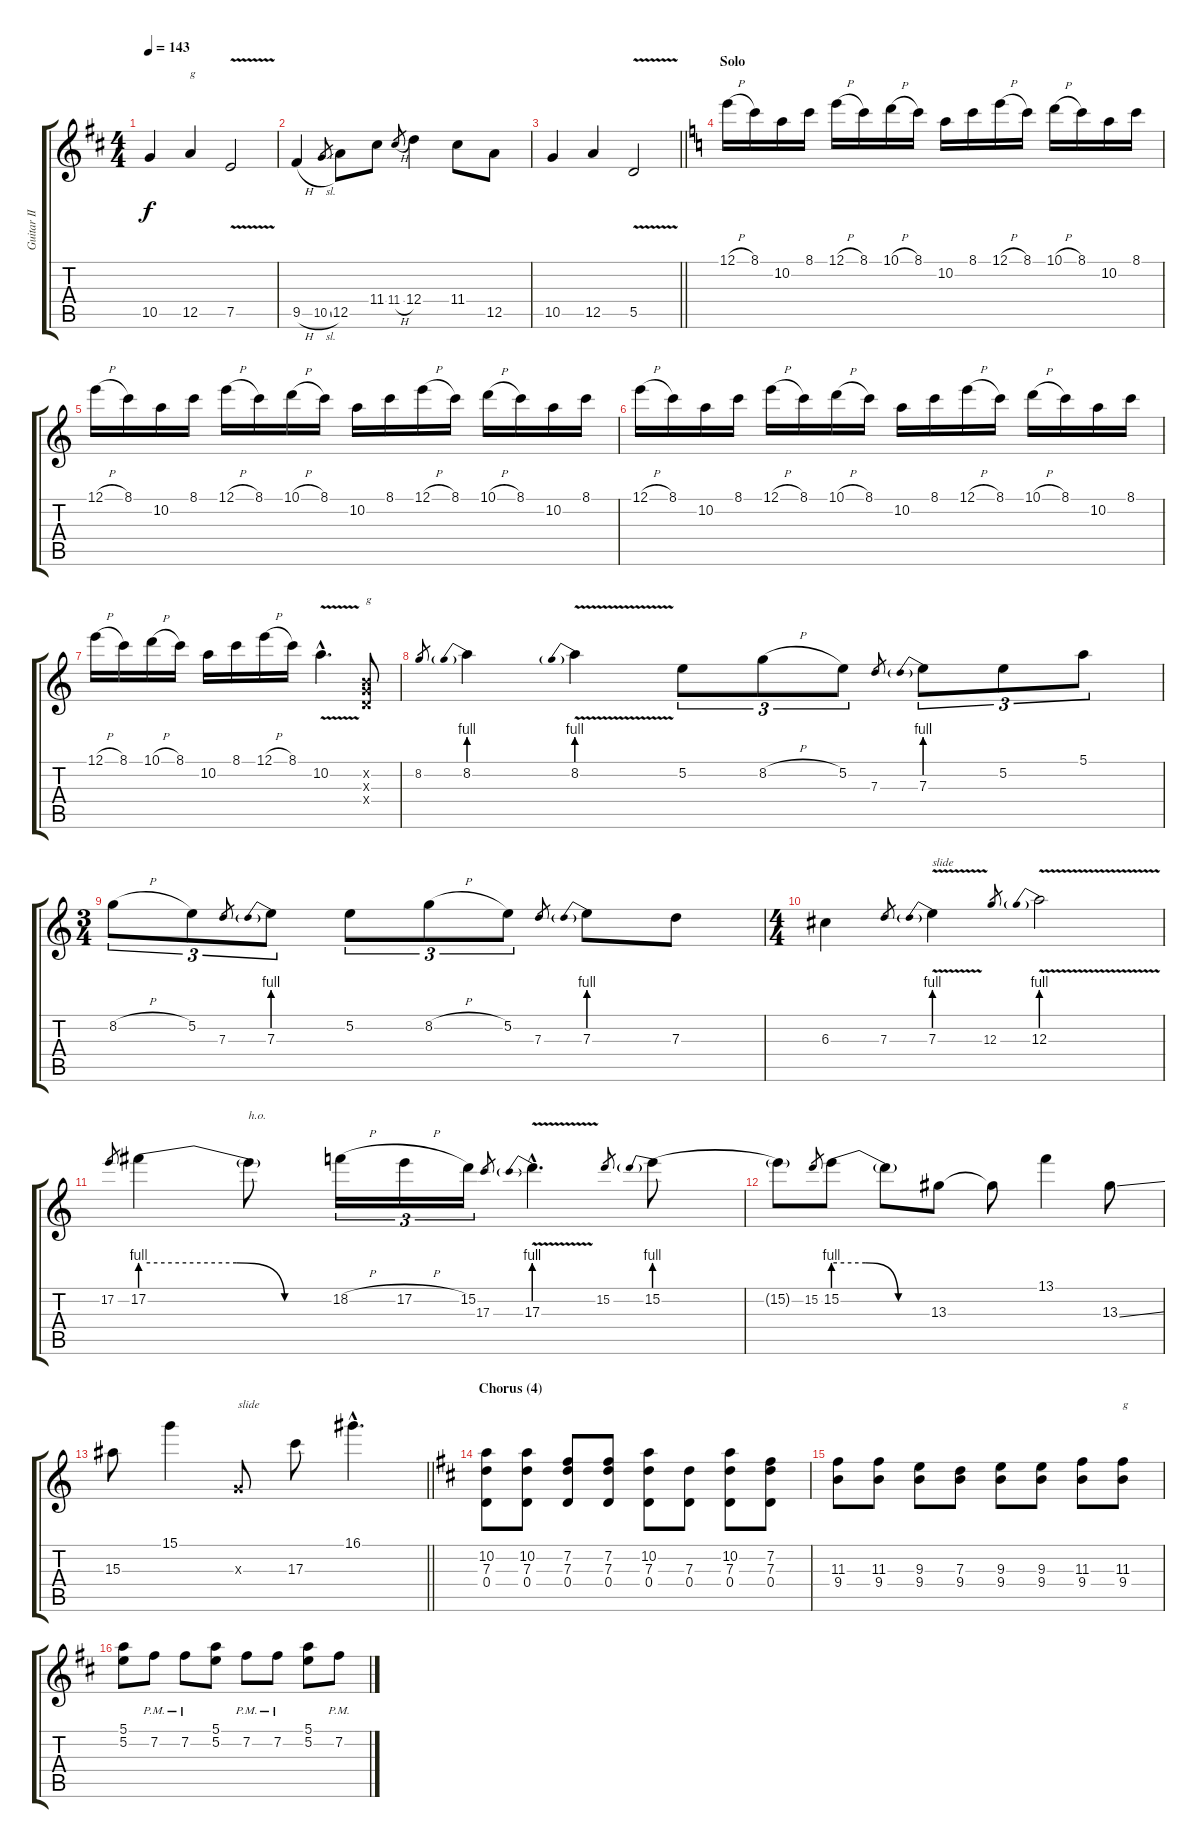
\track ("Guitar II (+VI)" "Guitar II ") {instrument distortionguitar}
\staff {score tabs}
\tuning (E4 B3 G3 D3 A2 E2) {hide}
\ts (4 4)
\tempo 143
\clef g2
\ks d
10.5.4{dy f} 12.5.4{txt "g"} 7.5{v}.2 |
9.5{h}.4 10.5{sl}.8{gr} 12.5.8 11.4.8 11.4{h}.8{gr} 12.4.4 11.4.8 12.5.8 |
\barLineRight lightlight
10.5.4 12.5.4 5.5{v}.2 |
\section ("" "Solo")
\ks aminor
12.1{h}.16{volume 16 balance 8} 8.1.16 10.2.16 8.1.16 12.1{h}.16 8.1.16 10.1{h}.16 8.1.16 10.2.16 8.1.16 12.1{h}.16 8.1.16 10.1{h}.16 8.1.16 10.2.16 8.1.16 |
12.1{h}.16 8.1.16 10.2.16 8.1.16 12.1{h}.16 8.1.16 10.1{h}.16 8.1.16 10.2.16 8.1.16 12.1{h}.16 8.1.16 10.1{h}.16 8.1.16 10.2.16 8.1.16 |
12.1{h}.16 8.1.16 10.2.16 8.1.16 12.1{h}.16 8.1.16 10.1{h}.16 8.1.16 10.2.16 8.1.16 12.1{h}.16 8.1.16 10.1{h}.16 8.1.16 10.2.16 8.1.16 |
12.1{h}.16 8.1.16 10.1{h}.16 8.1.16 10.2.16 8.1.16 12.1{h}.16 8.1.16 10.2{v hac}.4{d} (0.2{x} 0.3{x} 0.4{x}).8{txt "g"} |
8.2.8{gr} 8.2{be (prebend 0 4 60 4)}.4 8.2{be (prebend 0 4 60 4) v}.4 5.2.8{tu (3 2)} 8.2{h}.8{tu (3 2)} 5.2.8{tu (3 2)} 7.3.8{gr} 7.3{be (prebend 0 4 60 4)}.8{tu (3 2)} 5.2.8{tu (3 2)} 5.1.8{tu (3 2)} |
\ts (3 4)
8.2{h}.8{tu (3 2)} 5.2.8{tu (3 2)} 7.3.8{gr} 7.3{be (prebend 0 4 60 4)}.8{tu (3 2)} 5.2.8{tu (3 2)} 8.2{h}.8{tu (3 2)} 5.2.8{tu (3 2)} 7.3.8{gr} 7.3{be (prebend 0 4 60 4)}.8 7.3.8 |
\ts (4 4)
6.3.4 7.3.8{gr} 7.3{be (prebend 0 4 60 4) v}.4{txt "slide"} 12.3.8{gr} 12.3{be (prebend 0 4 60 4) v}.2 |
17.2.8{gr} 17.2{be (custom 0 4 30 4 45 0 60 0)}.4 17.2{t}.8{txt "h.o."} 18.2{h}.16{tu (3 2)} 17.2{h}.16{tu (3 2)} 15.2.16{tu (3 2)} 17.3.8{gr} 17.3{be (prebend 0 4 60 4) v hac}.4{d} 15.2.8{gr} 15.2{be (prebend 0 4 60 4)}.8 |
15.2{t}.8 15.2.8{gr} 15.2{be (custom 0 4 20 4 40 0 60 0)}.8 15.2{t}.8 13.3.8 13.3{t}.8 13.1.4 13.3{ss}.8 |
\barLineRight lightlight
15.3.8 15.1.4 0.3{x}.8{txt "slide"} 17.3.8 16.1{hac}.4{d} |
\section ("" "Chorus (4)")
\ks d
(10.2 7.3 0.4).8{volume 12 balance 4} (10.2 7.3 0.4).8 (7.2 7.3 0.4).8 (7.2 7.3 0.4).8 (10.2 7.3 0.4).8 (7.3 0.4).8 (10.2 7.3 0.4).8 (7.2 7.3 0.4).8 |
(11.3 9.4).8 (11.3 9.4).8 (9.3 9.4).8 (7.3 9.4).8 (9.3 9.4).8 (9.3 9.4).8 (11.3 9.4).8 (11.3 9.4).8{txt "g"} |
(5.1 5.2).8 7.2{pm}.8 7.2{pm}.8 (5.1 5.2).8 7.2{pm}.8 7.2{pm}.8 (5.1 5.2).8 7.2{pm}.8
